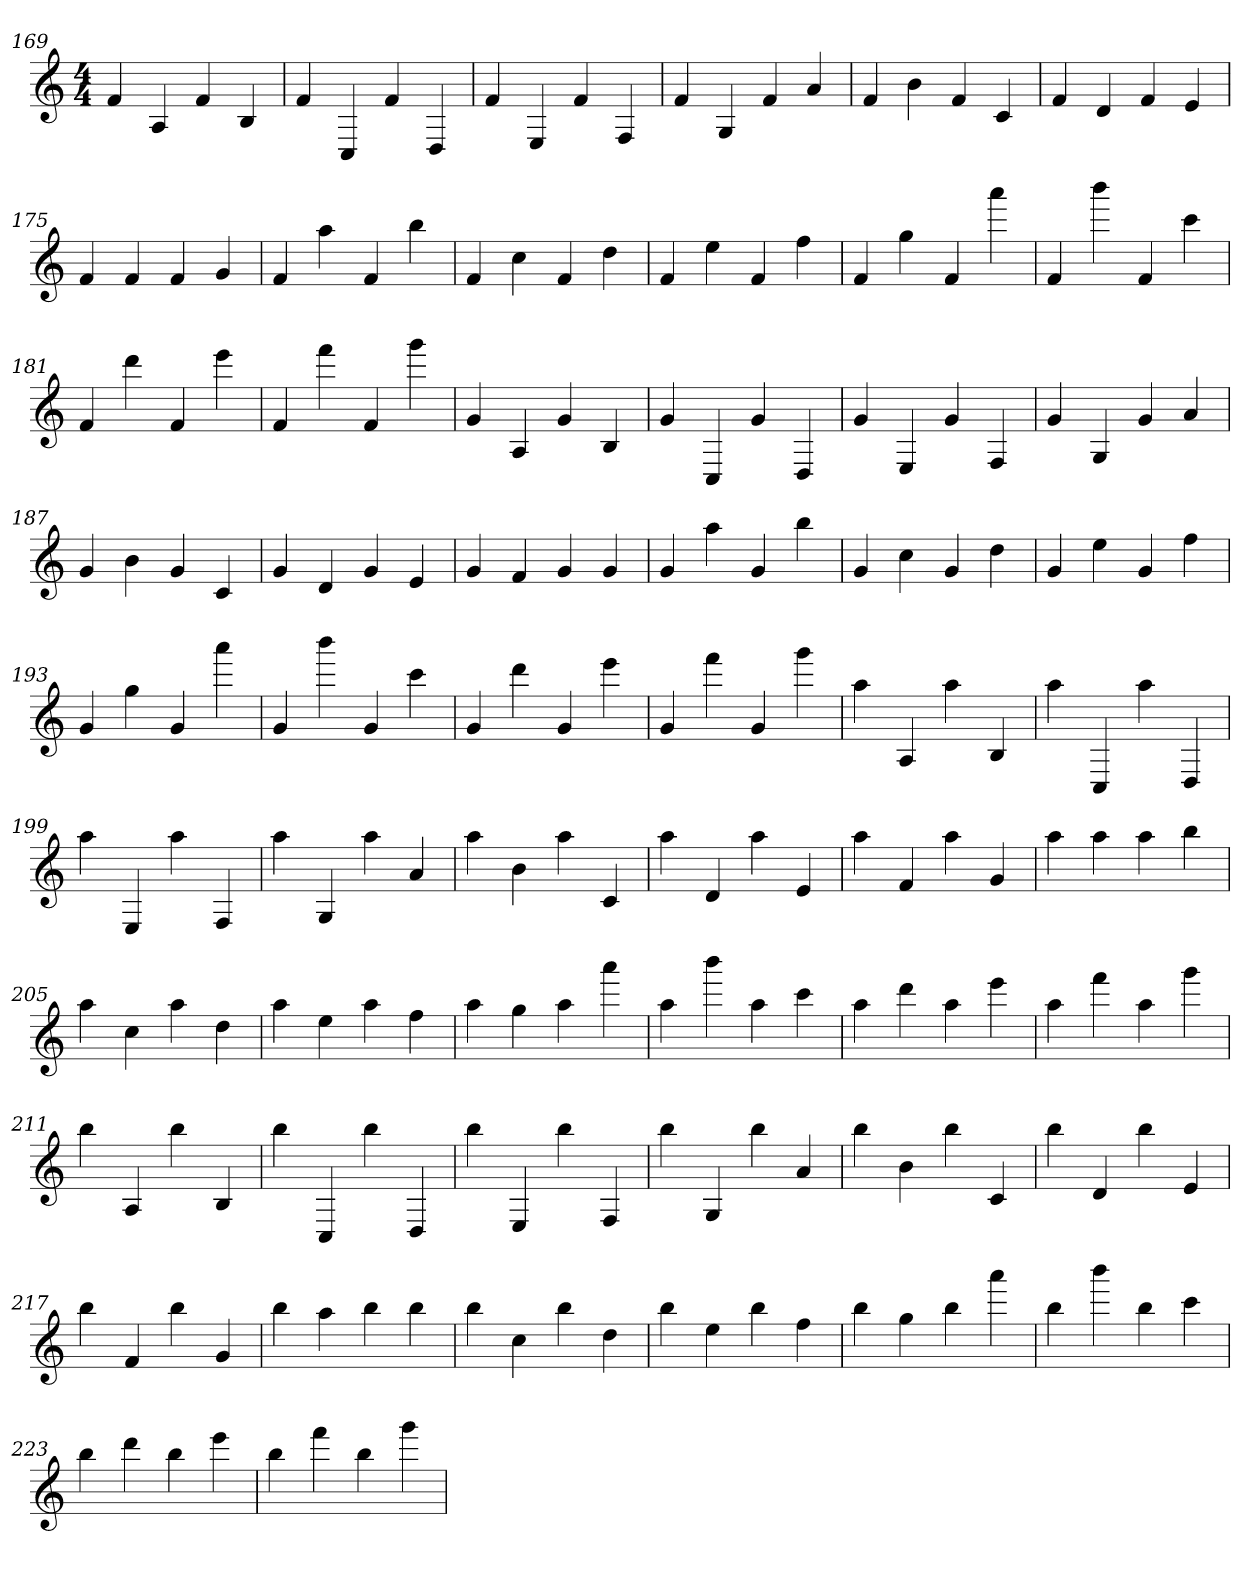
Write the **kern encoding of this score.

**kern
*part1
*staff1
*clefG2
*M4/4
=169
4f
4A
4f
4B
=170
4f
4C
4f
4D
=171
4f
4E
4f
4F
=172
4f
4G
4f
4a
=173
4f
4b
4f
4c
=174
4f
4d
4f
4e
=175
4f
4f
4f
4g
=176
4f
4aa
4f
4bb
=177
4f
4cc
4f
4dd
=178
4f
4ee
4f
4ff
=179
4f
4gg
4f
4aaa
=180
4f
4bbb
4f
4ccc
=181
4f
4ddd
4f
4eee
=182
4f
4fff
4f
4ggg
=183
4g
4A
4g
4B
=184
4g
4C
4g
4D
=185
4g
4E
4g
4F
=186
4g
4G
4g
4a
=187
4g
4b
4g
4c
=188
4g
4d
4g
4e
=189
4g
4f
4g
4g
=190
4g
4aa
4g
4bb
=191
4g
4cc
4g
4dd
=192
4g
4ee
4g
4ff
=193
4g
4gg
4g
4aaa
=194
4g
4bbb
4g
4ccc
=195
4g
4ddd
4g
4eee
=196
4g
4fff
4g
4ggg
=197
4aa
4A
4aa
4B
=198
4aa
4C
4aa
4D
=199
4aa
4E
4aa
4F
=200
4aa
4G
4aa
4a
=201
4aa
4b
4aa
4c
=202
4aa
4d
4aa
4e
=203
4aa
4f
4aa
4g
=204
4aa
4aa
4aa
4bb
=205
4aa
4cc
4aa
4dd
=206
4aa
4ee
4aa
4ff
=207
4aa
4gg
4aa
4aaa
=208
4aa
4bbb
4aa
4ccc
=209
4aa
4ddd
4aa
4eee
=210
4aa
4fff
4aa
4ggg
=211
4bb
4A
4bb
4B
=212
4bb
4C
4bb
4D
=213
4bb
4E
4bb
4F
=214
4bb
4G
4bb
4a
=215
4bb
4b
4bb
4c
=216
4bb
4d
4bb
4e
=217
4bb
4f
4bb
4g
=218
4bb
4aa
4bb
4bb
=219
4bb
4cc
4bb
4dd
=220
4bb
4ee
4bb
4ff
=221
4bb
4gg
4bb
4aaa
=222
4bb
4bbb
4bb
4ccc
=223
4bb
4ddd
4bb
4eee
=224
4bb
4fff
4bb
4ggg
=
*-
